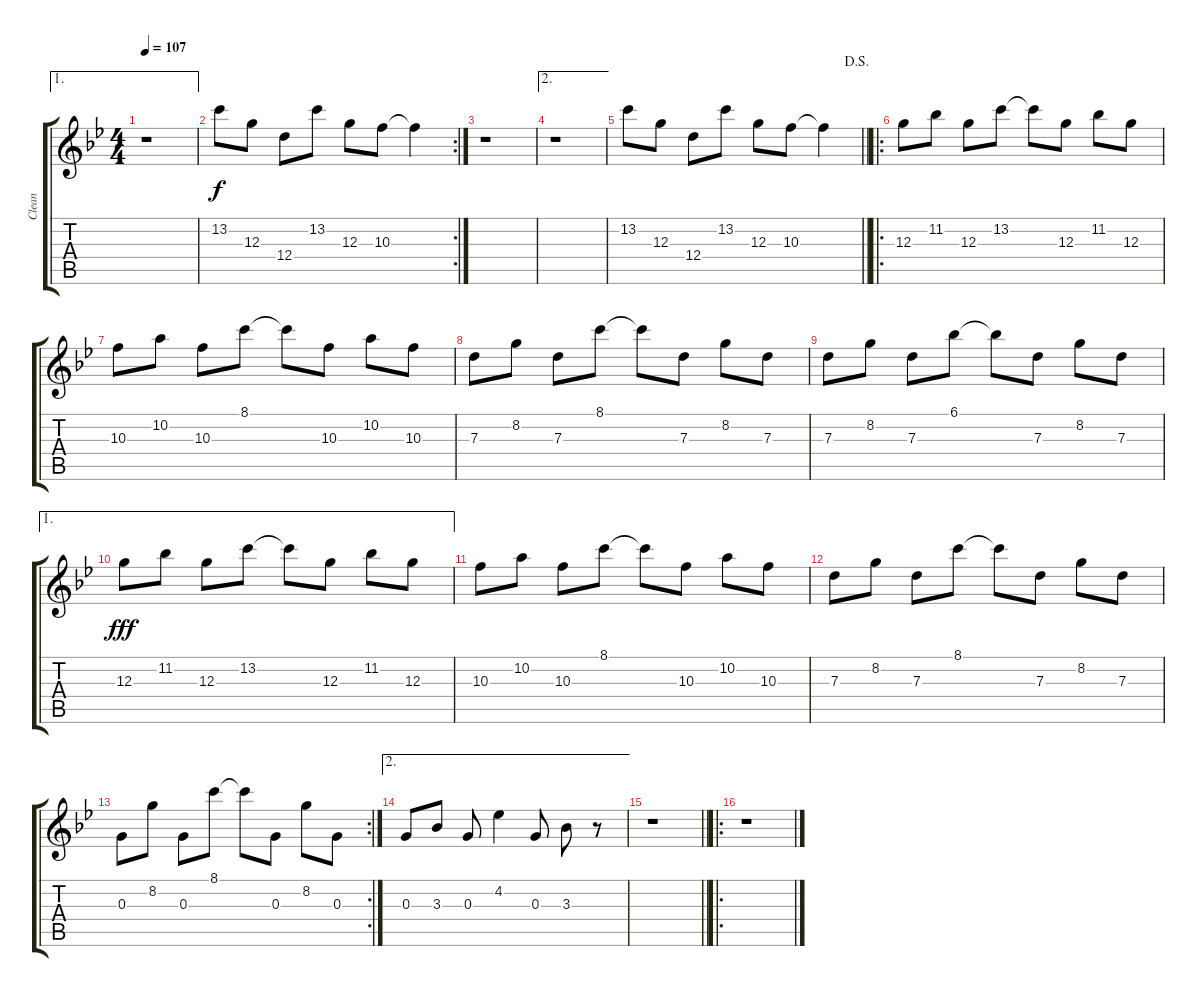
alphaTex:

\track ("Clean" "Clean") {instrument electricguitarclean}
\staff {score tabs}
\tuning (E4 B3 G3 D3 A2 D2) {hide}
\ae 1
\ts (4 4)
\tempo 107
\clef g2
\ks bb
r.1{dy f} |
\rc 2
13.2.8 12.3.8 12.4.8 13.2.8 12.3.8 10.3.8 10.3{t}.4 |
r.1 |
\ae 2
r.1 |
\jump dalsegno
\barLineRight lightlight
13.2.8 12.3.8 12.4.8 13.2.8 12.3.8 10.3.8 10.3{t}.4 |
\ro
12.3.8 11.2.8 12.3.8 13.2.8 13.2{t}.8 12.3.8 11.2.8 12.3.8 |
10.3.8 10.2.8 10.3.8 8.1.8 8.1{t}.8 10.3.8 10.2.8 10.3.8 |
7.3.8 8.2.8 7.3.8 8.1.8 8.1{t}.8 7.3.8 8.2.8 7.3.8 |
7.3.8 8.2.8 7.3.8 6.1.8 6.1{t}.8 7.3.8 8.2.8 7.3.8 |
\ae 1
12.3.8{dy fff} 11.2.8 12.3.8 13.2.8 13.2{t}.8 12.3.8 11.2.8 12.3.8 |
10.3.8 10.2.8 10.3.8 8.1.8 8.1{t}.8 10.3.8 10.2.8 10.3.8 |
7.3.8 8.2.8 7.3.8 8.1.8 8.1{t}.8 7.3.8 8.2.8 7.3.8 |
\rc 2
0.3.8 8.2.8 0.3.8 8.1.8 8.1{t}.8 0.3.8 8.2.8 0.3.8 |
\ae 2
0.3.8 3.3.8 0.3.8 4.2.4 0.3.8 3.3.8 r.8 |
\barLineRight lightlight
r.1 |
\ro
r.1
